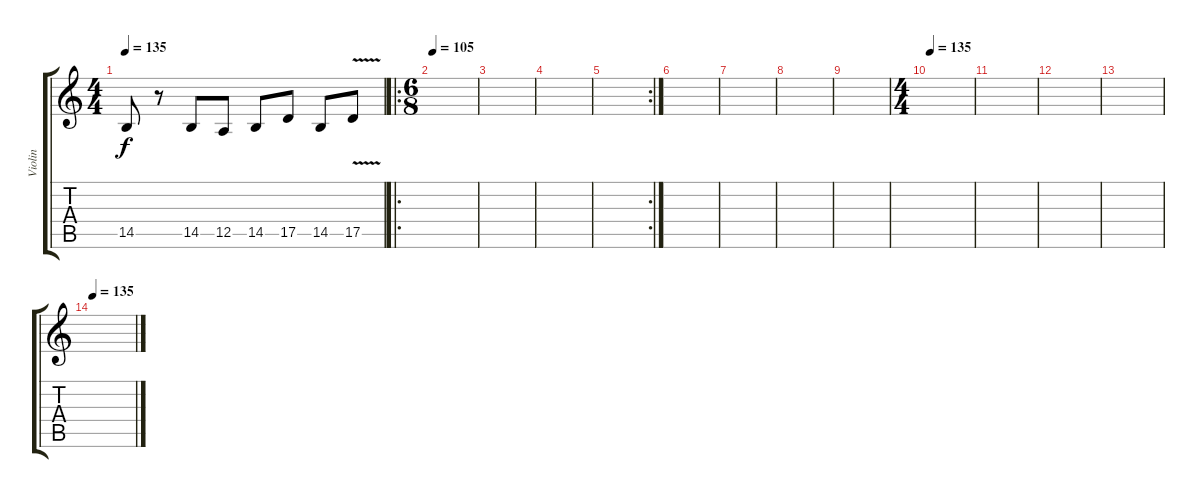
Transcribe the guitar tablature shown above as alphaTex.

\track ("Violin" "Violin") {instrument violin}
\staff {score tabs}
\tuning (E4 B3 G3 D3 A2 E2) {hide}
\ts (4 4)
\tempo 135
\clef g2
\ks c
14.5.8{dy f} r.8 14.5.8 12.5.8 14.5.8 17.5.8 14.5.8 17.5{v}.8 |
\ro
\ts (6 8)
\tempo 105
|
|
|
\rc 2
|
|
|
|
|
\ts (4 4)
\tempo 135
|
|
|
|
\tempo 135
